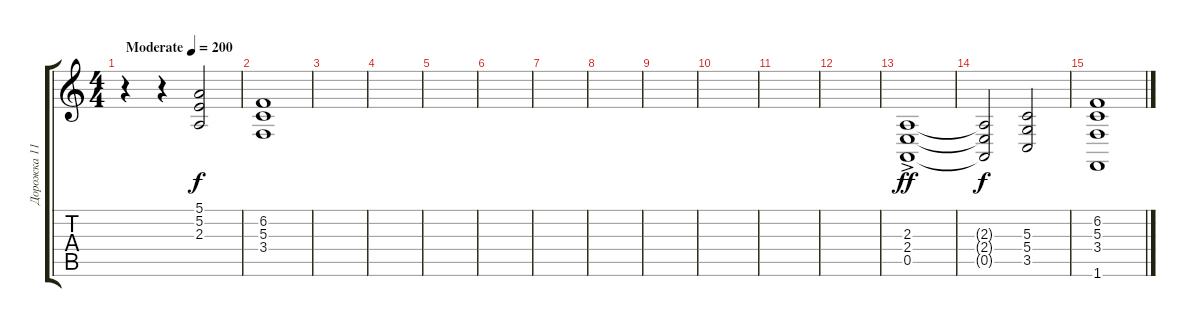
\track ("Дорожка 11" "Дорожка 11") {instrument fx6goblins}
\staff {score tabs}
\tuning (E4 B3 G3 D3 A2 E2) {hide}
\ts (4 4)
\tempo (200 "Moderate")
\clef g2
\ks c
r.4{dy f instrument fx6goblins} r.4 (5.1 5.2 2.3).2 |
(6.2 5.3 3.4).1 |
|
|
|
|
|
|
|
|
|
|
(2.3{ac} 2.4 0.5).1{dy ff} |
(2.3{t} 2.4{t} 0.5{t}).2{dy f} (5.3 5.4 3.5).2 |
(6.2 5.3 3.4 1.6).1
